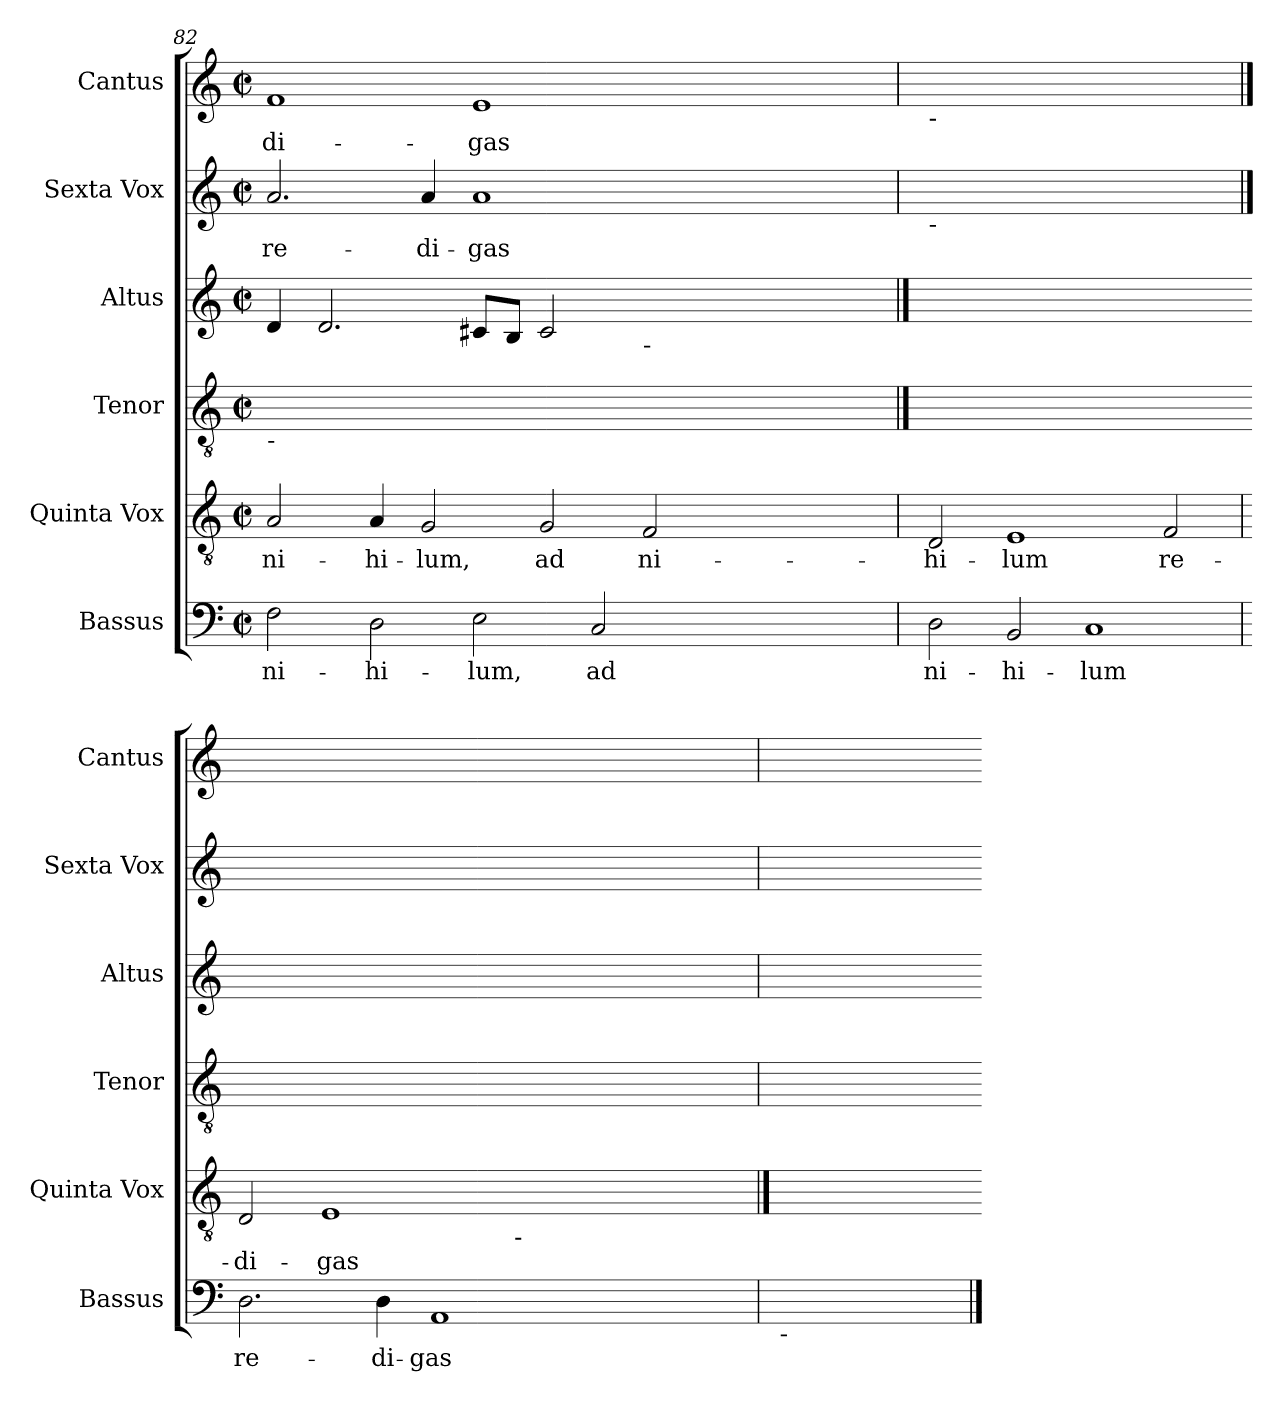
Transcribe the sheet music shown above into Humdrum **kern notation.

**kern	**text	**kern	**text	**kern	**text	**kern	**text	**kern	**text	**kern	**text
*part6	*part6	*part5	*part5	*part4	*part4	*part3	*part3	*part2	*part2	*part1	*part1
*staff6	*staff6	*staff5	*staff5	*staff4	*staff4	*staff3	*staff3	*staff2	*staff2	*staff1	*staff1
*I"Bassus	*	*I"Quinta Vox	*	*I"Tenor	*	*I"Altus	*	*I"Sexta Vox	*	*I"Cantus	*
*I'Bassus	*	*I'Quinta Vox	*	*I'Tenor	*	*I'Altus	*	*I'Sexta Vox	*	*I'Cantus	*
*clefF4	*	*clefGv2	*	*clefGv2	*	*clefG2	*	*clefG2	*	*clefG2	*
*k[]	*	*k[]	*	*k[]	*	*k[]	*	*k[]	*	*k[]	*
*C:	*	*C:	*	*C:	*	*C:	*	*C:	*	*C:	*
*M4/2	*	*M4/2	*	*M4/2	*	*M4/2	*	*M4/2	*	*M4/2	*
*met(c|)	*	*met(c|)	*	*met(c|)	*	*met(c|)	*	*met(c|)	*	*met(c|)	*
=82B	=82B	=82B	=82B	=82B	=82B	=82B	=82B	=82B	=82B	=82B	=82B
!	!	!	!	!LO:TX:b:t=-	!	!	!	!	!	!	!
!	!LO:LY:b	!	!LO:LY:b	!	!LO:LY:b	!	!	!	!LO:LY:b	!	!LO:LY:b
2F	ni-	2A	ni-	0Ayy	me.	4d	.	2.a	re-	1f	-di-
.	.	.	.	.	.	2.d	.	.	.	.	.
!	!LO:LY:b	!	!LO:LY:b	!	!	!	!	!	!	!	!
2D	-hi-	4A	-hi-	.	.	.	.	.	.	.	.
!	!	!	!LO:LY:b	!	!	!	!	!	!LO:LY:b	!	!
.	.	2G	-lum,	.	.	.	.	4a	-di-	.	.
!	!LO:LY:b	!	!	!	!	!	!	!	!LO:LY:b	!	!LO:LY:b
2E	-lum,	.	.	.	.	8c#L	.	1a	-gas	1e	-gas
.	.	.	.	.	.	8BJ	.	.	.	.	.
!	!	!	!LO:LY:b	!	!	!	!	!	!	!	!
.	.	2G	ad	.	.	2c#	.	.	.	.	.
!	!LO:LY:b	!	!	!	!	!	!	!	!	!	!
2C	ad	.	.	.	.	.	.	.	.	.	.
!	!	!	!	!	!	!LO:TX:b:t=-	!	!	!	!	!
!	!	!	!LO:LY:b	!	!	!	!LO:LY:b	!	!	!	!
.	.	2F	ni-	.	.	0dyy	me.	.	.	.	.
1..ryy	.	.	.	1..ryy	.	.	.	1..ryy	.	1..ryy	.
.	.	1.ryy	.	.	.	.	.	.	.	.	.
=83A	=83A	=83A	=83A	==83A	=83A	==83A	=83A	=83A	=83A	=83A	=83A
!	!	!	!	!	!	!	!	!	!	!LO:TX:b:t=-	!
!	!	!	!	!	!	!	!	!LO:TX:b:t=-	!	!	!
!	!LO:LY:b	!	!LO:LY:b	!	!	!	!	!	!LO:LY:b	!	!LO:LY:b
2D	ni-	2D	-hi-	0ryy	.	0ryy	.	0ayy	me.	0f#Xyy	me.
!	!LO:LY:b	!	!LO:LY:b	!	!	!	!	!	!	!	!
2BB	-hi-	1E	-lum	.	.	.	.	.	.	.	.
!	!LO:LY:b	!	!	!	!	!	!	!	!	!	!
1C	-lum	.	.	.	.	.	.	.	.	.	.
!	!	!	!LO:LY:b	!	!	!	!	!	!	!	!
.	.	2F	re-	.	.	.	.	.	.	.	.
=	==	=	==	=	==	=	==	==	==	==	==
!	!LO:LY:b	!	!LO:LY:b	!	!	!	!	!	!	!	!
2.D	re-	2D	-di-	0ryy	.	0ryy	.	0ryy	.	0ryy	.
!	!	!	!LO:LY:b	!	!	!	!	!	!	!	!
.	.	1E	-gas	.	.	.	.	.	.	.	.
!	!LO:LY:b	!	!	!	!	!	!	!	!	!	!
4D	-di-	.	.	.	.	.	.	.	.	.	.
!	!LO:LY:b	!	!	!	!	!	!	!	!	!	!
1AA	-gas	.	.	.	.	.	.	.	.	.	.
!	!	!LO:TX:b:t=-	!	!	!	!	!	!	!	!	!
!	!	!	!LO:LY:b	!	!	!	!	!	!	!	!
.	.	0Dyy	me.	.	.	.	.	.	.	.	.
1.ryy	.	.	.	1.ryy	.	1.ryy	.	1.ryy	.	1.ryy	.
=	=	==	=	=	=	=	=	=	=	=	=
!LO:TX:b:t=-	!	!	!	!	!	!	!	!	!	!	!
!	!LO:LY:b	!	!	!	!	!	!	!	!	!	!
0Dyy	me.	0ryy	.	0ryy	.	0ryy	.	0ryy	.	0ryy	.
==	=	=	=	=	=	=	=	=	=	=	=
*-	*-	*-	*-	*-	*-	*-	*-	*-	*-	*-	*-
